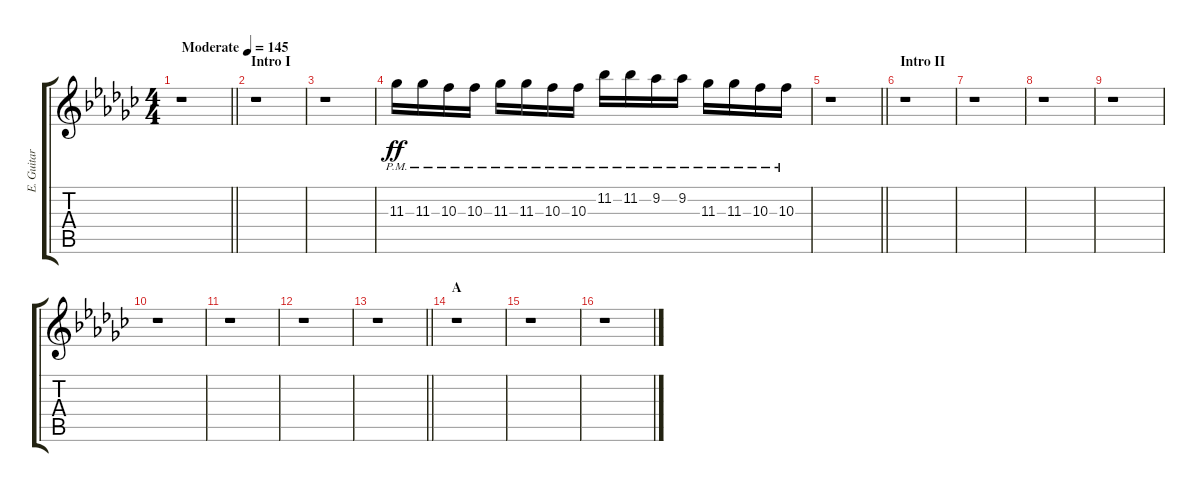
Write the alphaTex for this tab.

\track ("E. Guitar III" "E. Guitar ") {instrument overdrivenguitar}
\staff {score tabs}
\tuning (E4 B3 G3 D3 A2 E2) {hide}
\ts (4 4)
\tempo (145 "Moderate")
\clef g2
\barLineRight lightlight
\ks gb
r.1{dy ff instrument overdrivenguitar} |
\section ("" "Intro I")
r.1 |
r.1 |
11.3{pm}.16 11.3{pm}.16 10.3{pm}.16 10.3{pm}.16 11.3{pm}.16 11.3{pm}.16 10.3{pm}.16 10.3{pm}.16 11.2{pm}.16 11.2{pm}.16 9.2{pm}.16 9.2{pm}.16 11.3{pm}.16 11.3{pm}.16 10.3{pm}.16 10.3{pm}.16 |
\barLineRight lightlight
r.1 |
\section ("" "Intro II")
r.1 |
r.1 |
r.1 |
r.1 |
r.1 |
r.1 |
r.1 |
\barLineRight lightlight
r.1 |
\section ("" "A")
r.1 |
r.1 |
r.1
